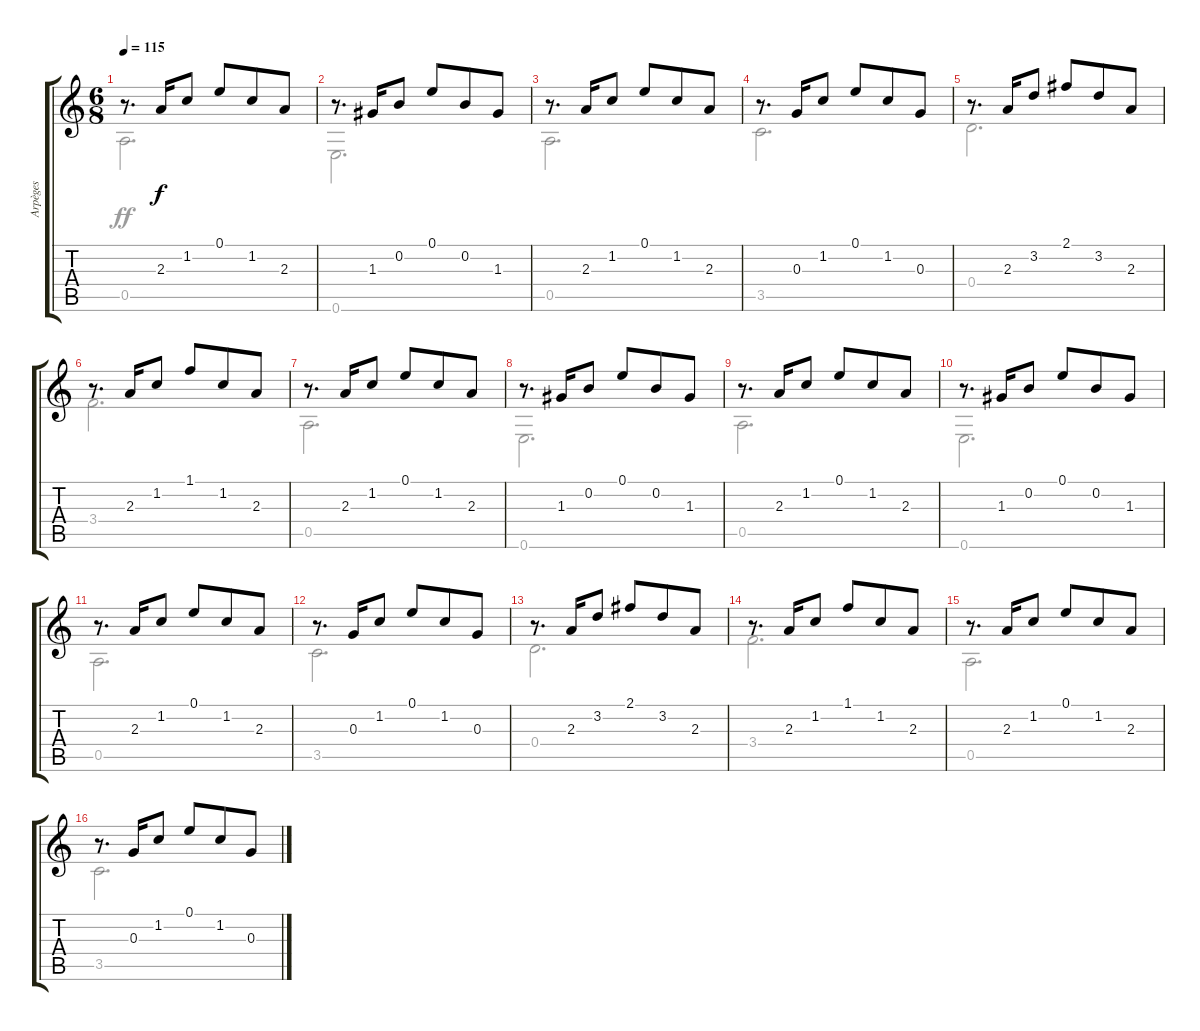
\track ("Arpèges" "Arpèges") {instrument electricguitarjazz}
\staff {score tabs}
\tuning (E4 B3 G3 D3 A2 E2) {hide}
\voice
\ts (6 8)
\tempo 115
\clef g2
\ks c
r.8{d dy f} 2.3.16 1.2.8 0.1.8 1.2.8 2.3.8 |
r.8{d} 1.3.16 0.2.8 0.1.8 0.2.8 1.3.8 |
r.8{d} 2.3.16 1.2.8 0.1.8 1.2.8 2.3.8 |
r.8{d} 0.3.16 1.2.8 0.1.8 1.2.8 0.3.8 |
r.8{d} 2.3.16 3.2.8 2.1.8 3.2.8 2.3.8 |
r.8{d} 2.3.16 1.2.8 1.1.8 1.2.8 2.3.8 |
r.8{d} 2.3.16 1.2.8 0.1.8 1.2.8 2.3.8 |
r.8{d} 1.3.16 0.2.8 0.1.8 0.2.8 1.3.8 |
r.8{d} 2.3.16 1.2.8 0.1.8 1.2.8 2.3.8 |
r.8{d} 1.3.16 0.2.8 0.1.8 0.2.8 1.3.8 |
r.8{d} 2.3.16 1.2.8 0.1.8 1.2.8 2.3.8 |
r.8{d} 0.3.16 1.2.8 0.1.8 1.2.8 0.3.8 |
r.8{d} 2.3.16 3.2.8 2.1.8 3.2.8 2.3.8 |
r.8{d} 2.3.16 1.2.8 1.1.8 1.2.8 2.3.8 |
r.8{d} 2.3.16 1.2.8 0.1.8 1.2.8 2.3.8 |
r.8{d} 0.3.16 1.2.8 0.1.8 1.2.8 0.3.8
\voice
\clef g2
\ottava regular
\simile none
\ks c
0.5.2{d dy ff} |
0.6.2{d} |
0.5.2{d} |
3.5.2{d} |
0.4.2{d} |
3.4.2{d} |
0.5.2{d} |
0.6.2{d} |
0.5.2{d} |
0.6.2{d} |
0.5.2{d} |
3.5.2{d} |
0.4.2{d} |
3.4.2{d} |
0.5.2{d} |
3.5.2{d}
